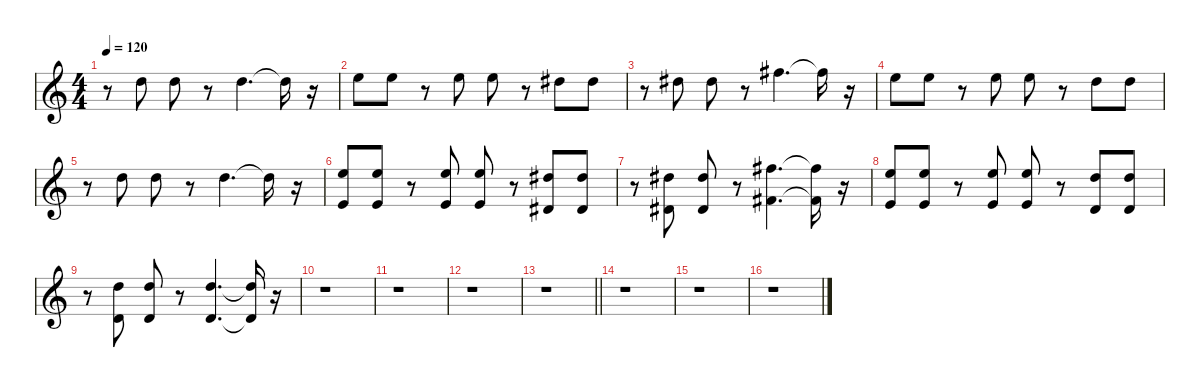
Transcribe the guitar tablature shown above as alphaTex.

\defaultSystemsLayout 4
\hideDynamics
\bracketExtendMode nobrackets
\singleTrackTrackNamePolicy hidden
\multiTrackTrackNamePolicy hidden
\firstSystemTrackNameMode fullname
\firstSystemTrackNameOrientation horizontal
\otherSystemsTrackNameOrientation horizontal
\track ("Synth 3/4 (Strings)" "vln.") {instrument stringensemble1}
\staff {score}
\tuning (Eb4 B3 Gb3 B2 Gb2 B1)
\ts (4 4)
\tempo 120
\clef g2
\ks c
r.8{dy f beam Down} 11.1.8{beam Down} 11.1.8{beam Down} r.8{beam Down} 11.1.4{d beam Down} 11.1{t}.16{beam Down} r.16{beam Down} |
13.1.8{beam Down} 13.1.8{beam Down} r.8{beam Down} 13.1.8{beam Down} 13.1.8{beam Down} r.8{beam Down} 12.1{acc #}.8{beam Down} 12.1{acc #}.8{beam Down} |
r.8{beam Down} 12.1{acc #}.8{beam Down} 12.1{acc #}.8{beam Down} r.8{beam Down} 15.1{acc #}.4{d beam Down} 15.1{t acc #}.16{beam Down} r.16{beam Down} |
13.1.8{beam Down} 13.1.8{beam Down} r.8{beam Down} 13.1.8{beam Down} 13.1.8{beam Down} r.8{beam Down} 11.1.8{beam Down} 11.1.8{beam Down} |
r.8{beam Down} 11.1.8{beam Down} 11.1.8{beam Down} r.8{beam Down} 11.1.4{d beam Down} 11.1{t}.16{beam Down} r.16{beam Down} |
(13.1 10.3).8{beam Up} (13.1 10.3).8{beam Up} r.8{beam Up} (13.1 10.3).8{beam Up} (13.1 10.3).8{beam Up} r.8{beam Up} (12.1{acc #} 9.3{acc #}).8{beam Up} (12.1{acc #} 9.3{acc #}).8{beam Up} |
r.8{beam Down} (12.1{acc #} 9.3{acc #}).8{beam Up} (12.1{acc #} 9.3{acc #}).8{beam Up} r.8{beam Up} (15.1{acc #} 12.3{acc #}).4{d beam Down} (15.1{t acc #} 12.3{t acc #}).16{beam Down} r.16{beam Down} |
(17.2 17.4).8{beam Up} (17.2 17.4).8{beam Up} r.8{beam Up} (17.2 17.4).8{beam Up} (17.2 17.4).8{beam Up} r.8{beam Up} (15.2 15.4).8{beam Up} (15.2 15.4).8{beam Up} |
r.8{beam Down} (15.2 15.4).8{beam Up} (15.2 15.4).8{beam Up} r.8{beam Up} (15.2 15.4).4{d beam Up} (15.2{t} 15.4{t}).16{beam Up} r.16{beam Up} |
r.1{beam Down} |
r.1{beam Down} |
r.1{beam Down} |
\barLineRight lightlight
r.1{beam Down} |
r.1{beam Down} |
r.1{beam Down} |
r.1{beam Down}
